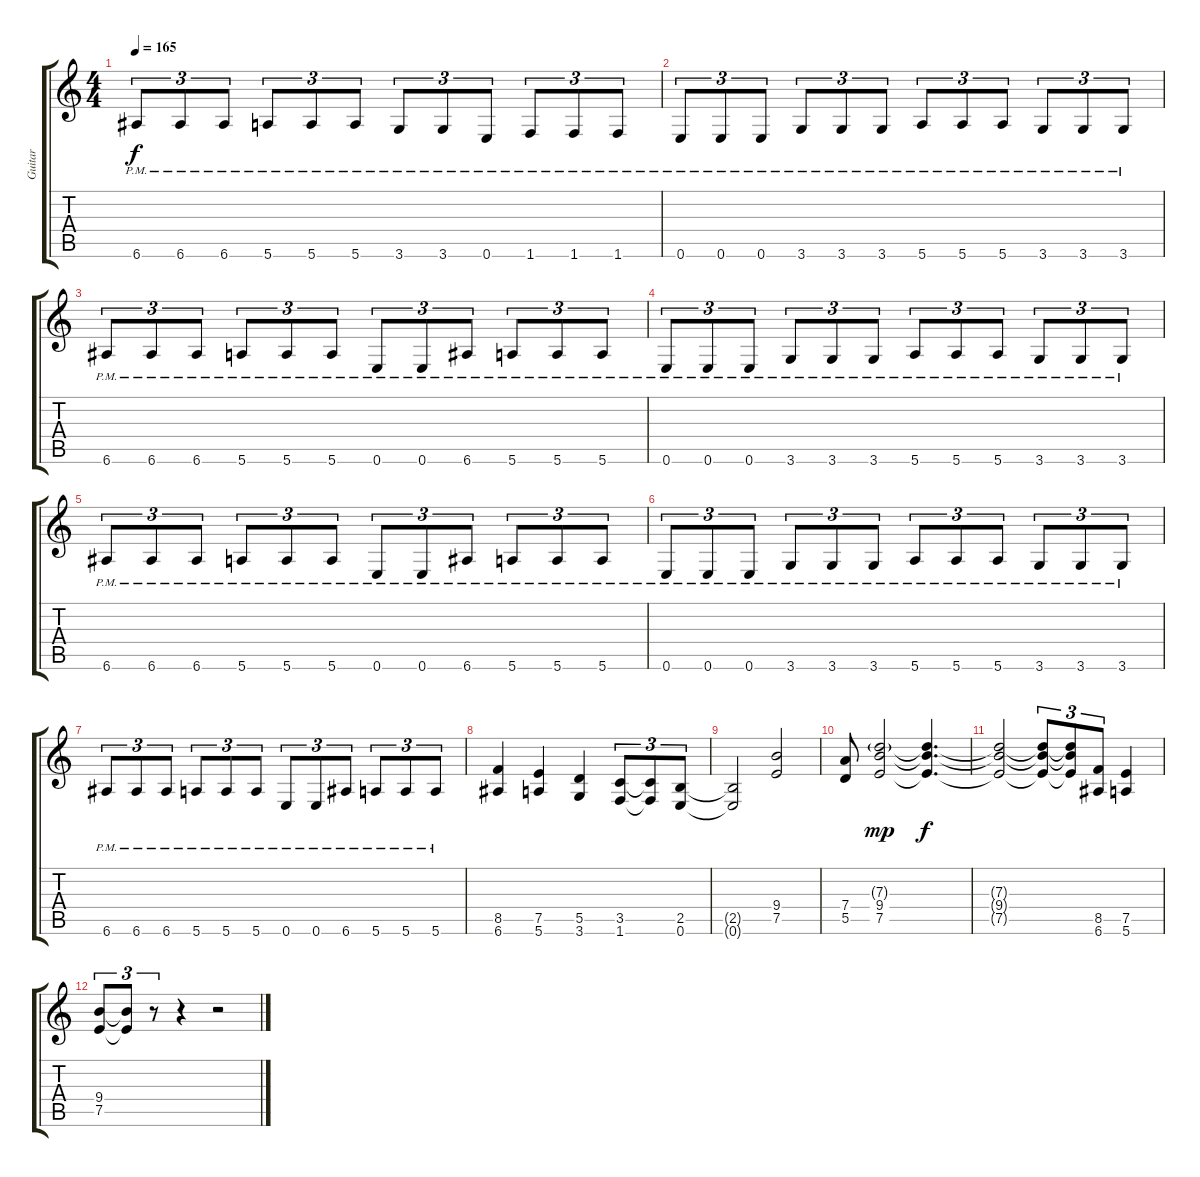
\track ("Guitar" "Guitar") {instrument distortionguitar}
\staff {score tabs}
\tuning (E4 B3 G3 D3 A2 E2) {hide}
\ts (4 4)
\tempo 165
\clef g2
\ks c
6.6{pm}.8{tu (3 2) dy f} 6.6{pm}.8{tu (3 2)} 6.6{pm}.8{tu (3 2)} 5.6{pm}.8{tu (3 2)} 5.6{pm}.8{tu (3 2)} 5.6{pm}.8{tu (3 2)} 3.6{pm}.8{tu (3 2)} 3.6{pm}.8{tu (3 2)} 0.6{pm}.8{tu (3 2)} 1.6{pm}.8{tu (3 2)} 1.6{pm}.8{tu (3 2)} 1.6{pm}.8{tu (3 2)} |
0.6{pm}.8{tu (3 2)} 0.6{pm}.8{tu (3 2)} 0.6{pm}.8{tu (3 2)} 3.6{pm}.8{tu (3 2)} 3.6{pm}.8{tu (3 2)} 3.6{pm}.8{tu (3 2)} 5.6{pm}.8{tu (3 2)} 5.6{pm}.8{tu (3 2)} 5.6{pm}.8{tu (3 2)} 3.6{pm}.8{tu (3 2)} 3.6{pm}.8{tu (3 2)} 3.6{pm}.8{tu (3 2)} |
6.6{pm}.8{tu (3 2)} 6.6{pm}.8{tu (3 2)} 6.6{pm}.8{tu (3 2)} 5.6{pm}.8{tu (3 2)} 5.6{pm}.8{tu (3 2)} 5.6{pm}.8{tu (3 2)} 0.6{pm}.8{tu (3 2)} 0.6{pm}.8{tu (3 2)} 6.6{pm}.8{tu (3 2)} 5.6{pm}.8{tu (3 2)} 5.6{pm}.8{tu (3 2)} 5.6{pm}.8{tu (3 2)} |
0.6{pm}.8{tu (3 2)} 0.6{pm}.8{tu (3 2)} 0.6{pm}.8{tu (3 2)} 3.6{pm}.8{tu (3 2)} 3.6{pm}.8{tu (3 2)} 3.6{pm}.8{tu (3 2)} 5.6{pm}.8{tu (3 2)} 5.6{pm}.8{tu (3 2)} 5.6{pm}.8{tu (3 2)} 3.6{pm}.8{tu (3 2)} 3.6{pm}.8{tu (3 2)} 3.6{pm}.8{tu (3 2)} |
6.6{pm}.8{tu (3 2)} 6.6{pm}.8{tu (3 2)} 6.6{pm}.8{tu (3 2)} 5.6{pm}.8{tu (3 2)} 5.6{pm}.8{tu (3 2)} 5.6{pm}.8{tu (3 2)} 0.6{pm}.8{tu (3 2)} 0.6{pm}.8{tu (3 2)} 6.6{pm}.8{tu (3 2)} 5.6{pm}.8{tu (3 2)} 5.6{pm}.8{tu (3 2)} 5.6{pm}.8{tu (3 2)} |
0.6{pm}.8{tu (3 2)} 0.6{pm}.8{tu (3 2)} 0.6{pm}.8{tu (3 2)} 3.6{pm}.8{tu (3 2)} 3.6{pm}.8{tu (3 2)} 3.6{pm}.8{tu (3 2)} 5.6{pm}.8{tu (3 2)} 5.6{pm}.8{tu (3 2)} 5.6{pm}.8{tu (3 2)} 3.6{pm}.8{tu (3 2)} 3.6{pm}.8{tu (3 2)} 3.6{pm}.8{tu (3 2)} |
6.6{pm}.8{tu (3 2)} 6.6{pm}.8{tu (3 2)} 6.6{pm}.8{tu (3 2)} 5.6{pm}.8{tu (3 2)} 5.6{pm}.8{tu (3 2)} 5.6{pm}.8{tu (3 2)} 0.6{pm}.8{tu (3 2)} 0.6{pm}.8{tu (3 2)} 6.6{pm}.8{tu (3 2)} 5.6{pm}.8{tu (3 2)} 5.6{pm}.8{tu (3 2)} 5.6{pm}.8{tu (3 2)} |
(8.5 6.6).4 (7.5 5.6).4 (5.5 3.6).4 (3.5 1.6).8{tu (3 2)} (3.5{t} 1.6{t}).8{tu (3 2)} (2.5 0.6).8{tu (3 2)} |
(2.5{t} 0.6{t}).2 (9.4 7.5).2 |
(7.4 5.5).8 (7.3{g} 9.4 7.5).2{dy mp} (7.3{t} 9.4{t} 7.5{t}).4{d dy f} |
(7.3{t} 9.4{t} 7.5{t}).2 (7.3{t} 9.4{t} 7.5{t}).8{tu (3 2)} (7.3{t} 9.4{t} 7.5{t}).8{tu (3 2)} (8.5 6.6).8{tu (3 2)} (7.5 5.6).4 |
(9.4 7.5).8{tu (3 2)} (9.4{t} 7.5{t}).8{tu (3 2)} r.8{tu (3 2)} r.4 r.2
